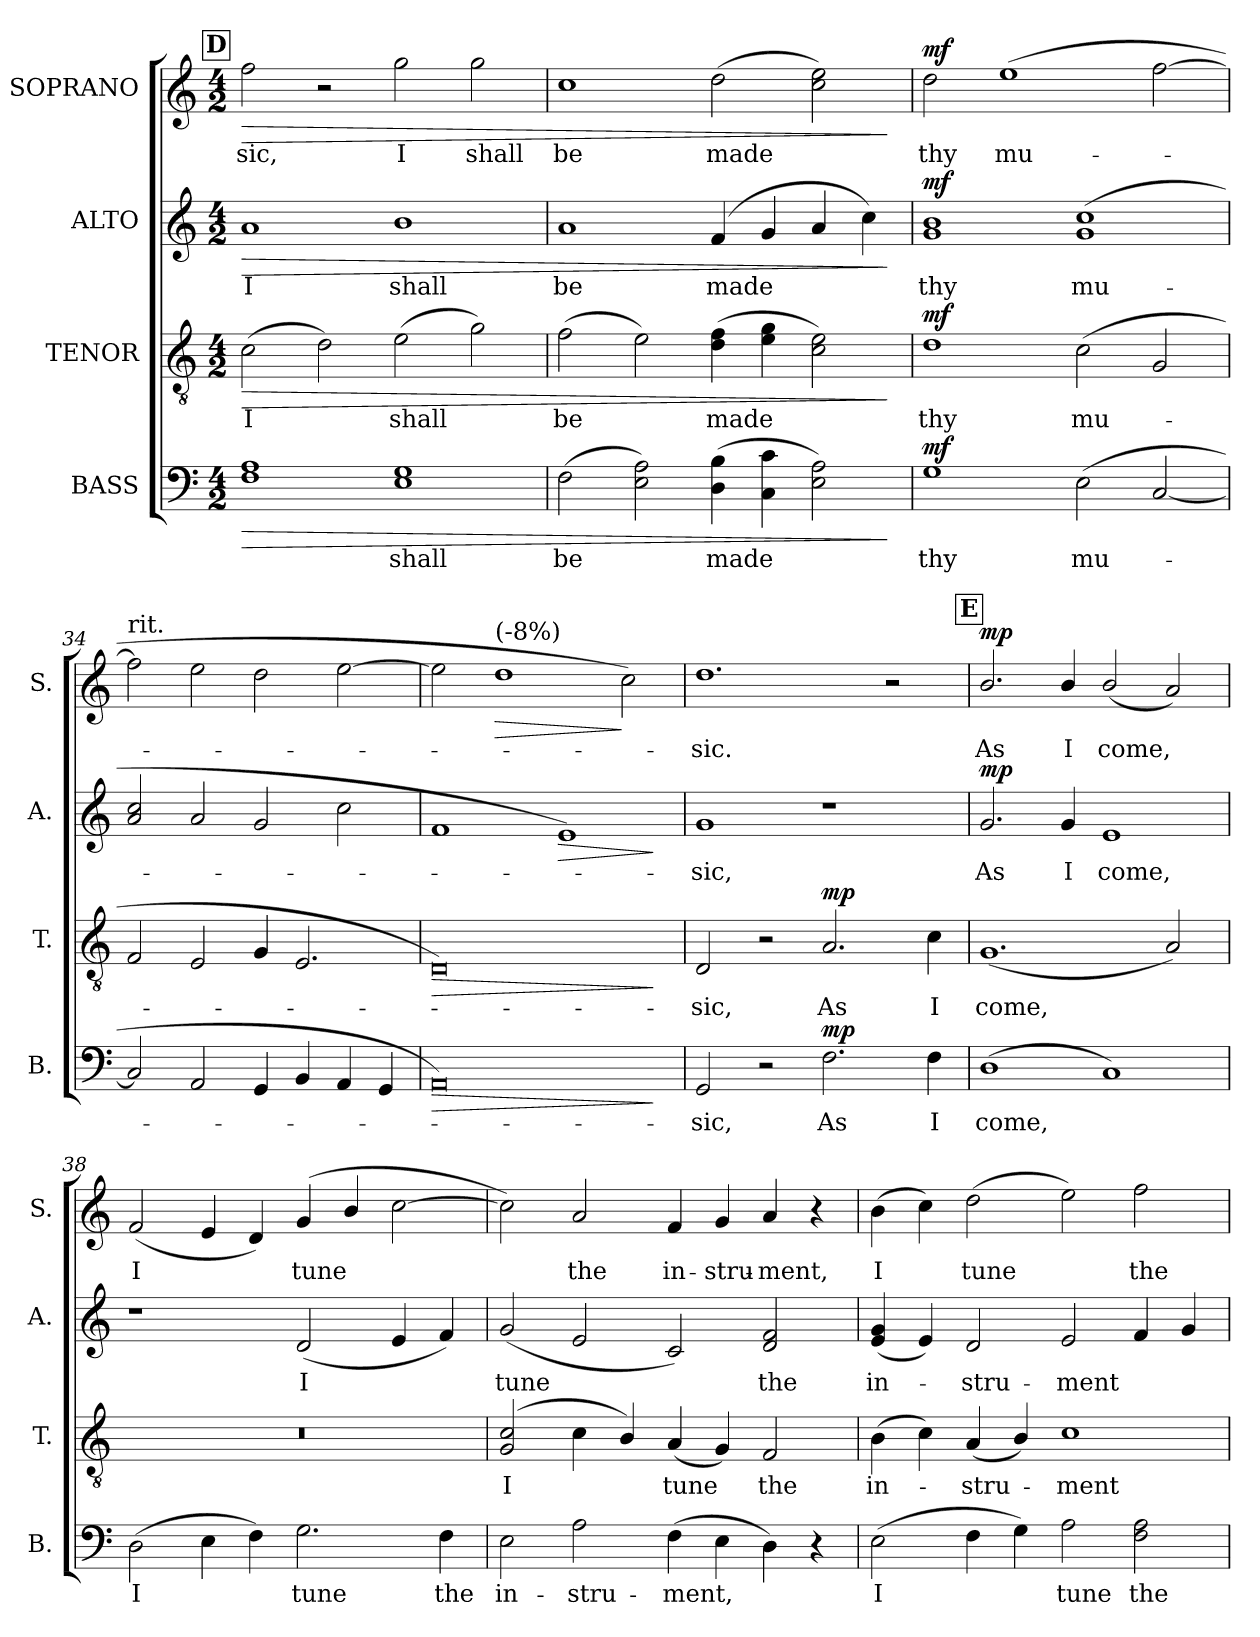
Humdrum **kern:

**kern	**text	**dynam	**kern	**text	**dynam	**kern	**text	**dynam	**kern	**text	**dynam
*part4	*part4	*part4	*part3	*part3	*part3	*part2	*part2	*part2	*part1	*part1	*part1
*staff4	*staff4	*staff4	*staff3	*staff3	*staff3	*staff2	*staff2	*staff2	*staff1	*staff1	*staff1
*I"BASS	*	*	*I"TENOR	*	*	*I"ALTO	*	*	*I"SOPRANO	*	*
*I'B.	*	*	*I'T.	*	*	*I'A.	*	*	*I'S.	*	*
!!LO:LB:g=z
*clefF4	*	*	*clefGv2	*	*	*clefG2	*	*	*clefG2	*	*
*	*	*	*ITrd7c12	*	*	*	*	*	*	*	*
*k[]	*	*	*k[]	*	*	*k[]	*	*	*k[]	*	*
*C:	*	*	*C:	*	*	*C:	*	*	*C:	*	*
*M4/2	*	*	*M4/2	*	*	*M4/2	*	*	*M4/2	*	*
!!LO:REH:place=s1:a:B:fs=19.2:t=D
=31	=31	=31	=31	=31	=31	=31	=31	=31	=31	=31	=31
!	!	!LO:HP:b	!	!LO:LY:b	!LO:HP:b	!	!LO:LY:b	!LO:HP:b	!	!LO:LY:b	!LO:HP:b
1F 1A	.	>	(>2C\	I	>	1a	I	>	2ff\	-sic,	>
.	.	.	2D\)	.	.	.	.	.	2r	.	.
!	!LO:LY:b	!	!	!LO:LY:b	!	!	!LO:LY:b	!	!	!LO:LY:b	!
1E 1G	shall	.	(>2E\	shall	.	1b	shall	.	2gg\	I	.
!	!	!	!	!	!	!	!	!	!	!LO:LY:b	!
.	.	.	2G\)	.	.	.	.	.	2gg\	shall	.
=32	=32	=32	=32	=32	=32	=32	=32	=32	=32	=32	=32
!	!LO:LY:b	!	!	!LO:LY:b	!	!	!LO:LY:b	!	!	!LO:LY:b	!
(>2F\	be	.	(>2F\	be	.	1a	be	.	1cc	be	.
2E\ 2A\)	.	.	2E\)	.	.	.	.	.	.	.	.
!	!LO:LY:b	!	!	!LO:LY:b	!	!	!LO:LY:b	!	!	!LO:LY:b	!
(>4D\ 4B\	made	.	(>4D\ 4F\	made	.	(<4f/	made	.	(>2dd\	made	.
4C\ 4c\	.	.	4E\ 4G\	.	.	4g/	.	.	.	.	.
2E\ 2A\)	.	.	2C\ 2E\)	.	.	4a/	.	.	2cc\ 2ee\)	.	.
.	.	.	.	.	.	4cc\)	.	.	.	.	.
.	.	]	.	.	]	.	.	]	.	.	]
=33	=33	=33	=33	=33	=33	=33	=33	=33	=33	=33	=33
!	!LO:LY:b	!LO:DY:a	!	!LO:LY:b	!LO:DY:a	!	!LO:LY:b	!LO:DY:a	!	!LO:LY:b	!LO:DY:a
1G	thy	mf	1D	thy	mf	1g 1b	thy	mf	2dd\	thy	mf
!	!	!	!	!	!	!	!	!	!	!LO:LY:b	!
.	.	.	.	.	.	.	.	.	(>1ee	mu-	.
!	!LO:LY:b	!	!	!LO:LY:b	!	!	!LO:LY:b	!	!	!	!
(>2E\	mu-	.	(>2C\	mu-	.	(>1g 1cc	mu-	.	.	.	.
[<2C/	.	.	2GG/	.	.	.	.	.	[>2ff\	.	.
=34	=34	=34	=34	=34	=34	=34	=34	=34	=34	=34	=34
!	!	!	!	!	!	!	!	!	!LO:TX:a:t=rit.	!	!
2C/]	.	.	2FF/	.	.	2a/ 2cc/	.	.	2ff\]	.	.
2AA/	.	.	2EE/	.	.	2a/	.	.	2ee\	.	.
4GG/	.	.	4GG/	.	.	2g/	.	.	2dd\	.	.
4BB/	.	.	2.EE/	.	.	.	.	.	.	.	.
4AA/	.	.	.	.	.	2cc\	.	.	[>2ee\	.	.
4GG/	.	.	.	.	.	.	.	.	.	.	.
!!LO:PB:g=z
=35	=35	=35	=35	=35	=35	=35	=35	=35	=35	=35	=35
!	!	!LO:HP:b	!	!	!LO:HP:b	!	!	!	!	!	!
0AA)	.	>	0DD)	.	>	1f	.	.	2ee\]	.	.
!	!	!	!	!	!	!	!	!	!LO:TX:a:t=(-8%)	!	!
!	!	!	!	!	!	!	!	!	!	!	!LO:HP:b
.	.	.	.	.	.	.	.	.	1dd	.	>
!	!	!	!	!	!	!	!	!LO:HP:b	!	!	!
.	.	.	.	.	.	1e)	.	>	.	.	.
.	.	.	.	.	.	.	.	.	2cc\)	.	]
.	.	]	.	.	]	.	.	]	.	.	.
!!LO:REH:place=s1:a:B:fs=19.2:t=E:qo=8
=36	=36	=36	=36	=36	=36	=36	=36	=36	=36	=36	=36
!	!LO:LY:b	!	!	!LO:LY:b	!	!	!LO:LY:b	!	!	!LO:LY:b	!
2GG/	-sic,	.	2DD/	-sic,	.	1g	-sic,	.	1.dd	-sic.	.
2r	.	.	2r	.	.	.	.	.	.	.	.
!	!LO:LY:b	!LO:DY:a	!	!LO:LY:b	!LO:DY:a	!	!	!	!	!	!
2.F\	As	mp	2.AA/	As	mp	1r	.	.	.	.	.
.	.	.	.	.	.	.	.	.	2r	.	.
!	!LO:LY:b	!	!	!LO:LY:b	!	!	!	!	!	!	!
4F\	I	.	4C\	I	.	.	.	.	.	.	.
=37	=37	=37	=37	=37	=37	=37	=37	=37	=37	=37	=37
*	*	*	*	*	*	*	*	*	*MM152	*	*
!	!LO:LY:b	!	!	!LO:LY:b	!	!	!LO:LY:b	!LO:DY:a	!	!LO:LY:b	!LO:DY:a
(>1D	come,	.	(<1.GG	come,	.	2.g/	As	mp	2.b/	As	mp
!	!	!	!	!	!	!	!LO:LY:b	!	!	!LO:LY:b	!
.	.	.	.	.	.	4g/	I	.	4b/	I	.
!	!	!	!	!	!	!	!LO:LY:b	!	!	!LO:LY:b	!
1C)	.	.	.	.	.	1e	come,	.	(<2b/	come,	.
.	.	.	2AA/)	.	.	.	.	.	2a/)	.	.
=38	=38	=38	=38	=38	=38	=38	=38	=38	=38	=38	=38
!	!LO:LY:b	!	!LO:N:vis=1	!	!	!	!	!	!	!LO:LY:b	!
(>2D\	I	.	0r	.	.	1r	.	.	(<2f/	I	.
4E\	.	.	.	.	.	.	.	.	4e/	.	.
4F\)	.	.	.	.	.	.	.	.	4d/)	.	.
!	!LO:LY:b	!	!	!	!	!	!LO:LY:b	!	!	!LO:LY:b	!
2.G\	tune	.	.	.	.	(<2d/	I	.	(<4g/	tune	.
.	.	.	.	.	.	.	.	.	4b/	.	.
.	.	.	.	.	.	4e/	.	.	[>2cc\	.	.
!	!LO:LY:b	!	!	!	!	!	!	!	!	!	!
4F\	the	.	.	.	.	4f/)	.	.	.	.	.
!!LO:LB:g=z
=39	=39	=39	=39	=39	=39	=39	=39	=39	=39	=39	=39
!	!LO:LY:b	!	!	!LO:LY:b	!	!	!LO:LY:b	!	!	!	!
2E\	in-	.	(<2GG/ 2C/	I	.	(<2g/	tune	.	2cc\])	.	.
!	!LO:LY:b	!	!	!	!	!	!	!	!	!LO:LY:b	!
2A\	-stru-	.	4C\	.	.	2e/	.	.	2a/	the	.
.	.	.	4BB/)	.	.	.	.	.	.	.	.
!	!LO:LY:b	!	!	!LO:LY:b	!	!	!	!	!	!LO:LY:b	!
(>4F\	-ment,	.	(<4AA/	tune	.	2c/)	.	.	4f/	in-	.
!	!	!	!	!	!	!	!	!	!	!LO:LY:b	!
4E\	.	.	4GG/)	.	.	.	.	.	4g/	-stru-	.
!	!	!	!	!LO:LY:b	!	!	!LO:LY:b	!	!	!LO:LY:b	!
4D\)	.	.	2FF/	the	.	2d/ 2f/	the	.	4a/	-ment,	.
4r	.	.	.	.	.	.	.	.	4r	.	.
=40	=40	=40	=40	=40	=40	=40	=40	=40	=40	=40	=40
!	!LO:LY:b	!	!	!LO:LY:b	!	!	!LO:LY:b	!	!	!LO:LY:b	!
(>2E\	I	.	(>4BB\	in-	.	(<4e/ 4g/	in-	.	(>4b\	I	.
.	.	.	4C\)	.	.	4e/)	.	.	4cc\)	.	.
!	!	!	!	!LO:LY:b	!	!	!LO:LY:b	!	!	!LO:LY:b	!
4F\	.	.	(<4AA/	-stru-	.	2d/	-stru-	.	(>2dd\	tune	.
4G\)	.	.	4BB/)	.	.	.	.	.	.	.	.
!	!LO:LY:b	!	!	!LO:LY:b	!	!	!LO:LY:b	!	!	!	!
2A\	tune	.	1C	-ment	.	2e/	-ment	.	2ee\)	.	.
!	!LO:LY:b	!	!	!	!	!	!	!	!	!LO:LY:b	!
2F\ 2A\	the	.	.	.	.	4f/	.	.	2ff\	the	.
.	.	.	.	.	.	4g/	.	.	.	.	.
=	=	=	=	=	=	=	=	=	=	=	=
*-	*-	*-	*-	*-	*-	*-	*-	*-	*-	*-	*-
